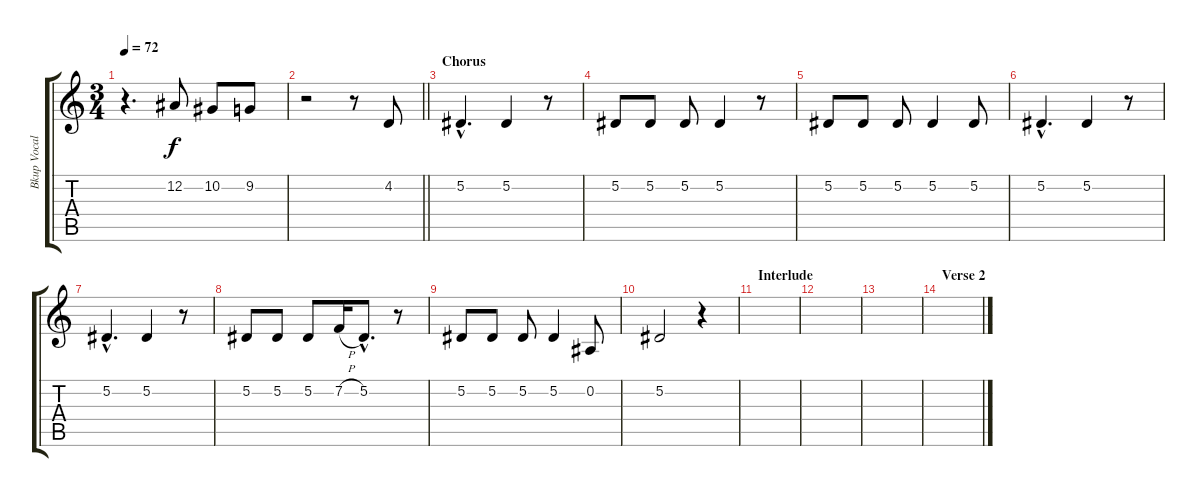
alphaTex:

\track ("Bkup Vocals" "Bkup Vocal") {instrument clarinet}
\staff {score tabs}
\tuning (Eb4 Bb3 Gb3 Db3 Ab2 Eb2) {hide}
\ts (3 4)
\tempo 72
\clef g2
\ks c
r.4{d dy f} 12.2.8 10.2.8 9.2.8 |
\barLineRight lightlight
r.2 r.8 4.2.8 |
\section ("" "Chorus")
5.2{hac}.4{d} 5.2.4 r.8 |
5.2.8 5.2.8 5.2.8 5.2.4 r.8 |
5.2.8 5.2.8 5.2.8 5.2.4 5.2.8 |
5.2{hac}.4{d} 5.2.4 r.8 |
5.2{hac}.4{d} 5.2.4 r.8 |
5.2.8 5.2.8 5.2.8 7.2{h}.16 5.2{hac}.8{d} r.8 |
5.2.8 5.2.8 5.2.8 5.2.4 0.2.8 |
5.2.2 r.4 |
\section ("" "Interlude")
|
|
|
\section ("" "Verse 2")
